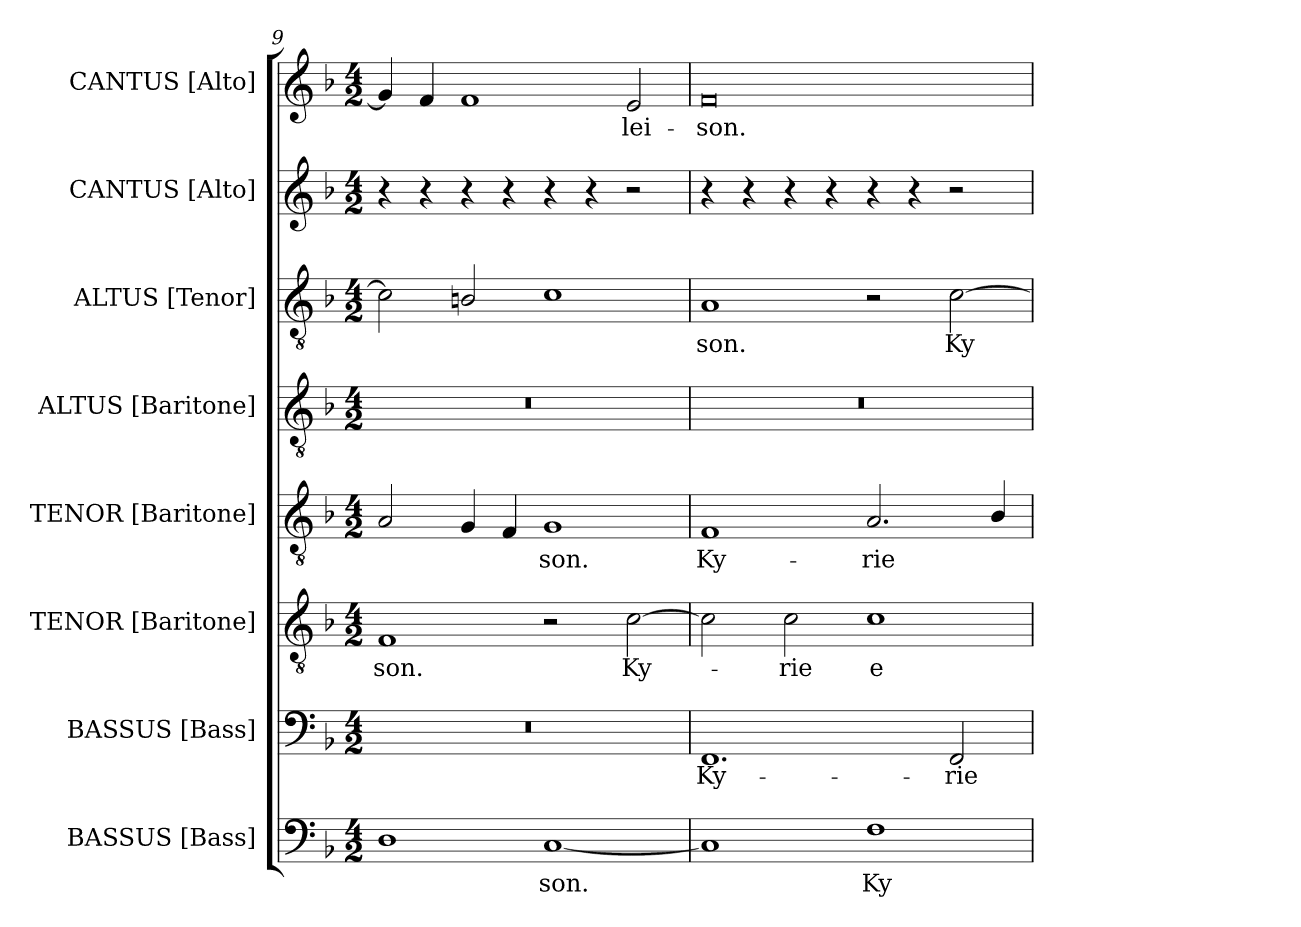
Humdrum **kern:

**kern	**text	**kern	**text	**kern	**text	**kern	**text	**kern	**kern	**text	**kern	**kern	**text
*part8	*part8	*part7	*part7	*part6	*part6	*part5	*part5	*part4	*part3	*part3	*part2	*part1	*part1
*staff8	*staff8	*staff7	*staff7	*staff6	*staff6	*staff5	*staff5	*staff4	*staff3	*staff3	*staff2	*staff1	*staff1
*I"BASSUS [Bass]	*	*I"BASSUS [Bass]	*	*I"TENOR [Baritone]	*	*I"TENOR [Baritone]	*	*I"ALTUS [Baritone]	*I"ALTUS [Tenor]	*	*I"CANTUS [Alto]	*I"CANTUS [Alto]	*
*I'B.	*	*I'B.	*	*I'Bar.	*	*I'Bar.	*	*I'Bar.	*I'T.	*	*I'A.	*I'A.	*
*clefF4	*	*clefF4	*	*clefGv2	*	*clefGv2	*	*clefGv2	*clefGv2	*	*clefG2	*clefG2	*
*	*	*	*	*ITrd7c12	*	*ITrd7c12	*	*ITrd7c12	*ITrd7c12	*	*	*	*
*k[b-]	*	*k[b-]	*	*k[b-]	*	*k[b-]	*	*k[b-]	*k[b-]	*	*k[b-]	*k[b-]	*
*F:	*	*F:	*	*F:	*	*F:	*	*F:	*F:	*	*F:	*F:	*
*M4/2	*	*M4/2	*	*M4/2	*	*M4/2	*	*M4/2	*M4/2	*	*M4/2	*M4/2	*
=9	=9	=9	=9	=9	=9	=9	=9	=9	=9	=9	=9	=9	=9
!	!	!LO:N:vis=1	!	!	!	!	!	!	!	!	!	!	!
!	!	!	!	!	!LO:LY:b:color=#000000	!	!	!LO:N:vis=1	!	!	!	!	!
1Di	.	0r	.	1FFi	-son.	2AAi/	.	0r	2Ci\]	.	4r	4gi/]	.
.	.	.	.	.	.	.	.	.	.	.	4r	4fi/	.
.	.	.	.	.	.	4GGi/	.	.	2BBni/	.	4r	1fi	.
.	.	.	.	.	.	4FFi/	.	.	.	.	4r	.	.
!	!LO:LY:b:color=#000000	!	!	!	!	!	!	!	!	!	!	!	!
!	!	!	!	!	!	!	!LO:LY:b:color=#000000	!	!	!	!	!	!
[1Ci	-son.	.	.	2r	.	1GGi	-son.	.	1Ci	.	4r	.	.
.	.	.	.	.	.	.	.	.	.	.	4r	.	.
!	!	!	!	!	!LO:LY:b:color=#000000	!	!	!	!	!	!	!	!
!	!	!	!	!	!	!	!	!	!	!	!	!	!LO:LY:b:color=#000000
.	.	.	.	[2Ci\	Ky-	.	.	.	.	.	2r	2ei/	-lei-
=10	=10	=10	=10	=10	=10	=10	=10	=10	=10	=10	=10	=10	=10
!	!	!	!LO:LY:b:color=#000000	!	!	!	!	!	!	!	!	!	!
!	!	!	!	!	!	!	!LO:LY:b:color=#000000	!LO:N:vis=1	!	!	!	!	!
!	!	!	!	!	!	!	!	!	!	!LO:LY:b:color=#000000	!	!	!
!	!	!	!	!	!	!	!	!	!	!	!	!	!LO:LY:b:color=#000000
1Ci]	.	1.FFi	Ky-	2Ci\]	.	1FFi	Ky-	0r	1AAi	-son.	4r	0fi	-son.
.	.	.	.	.	.	.	.	.	.	.	4r	.	.
!	!	!	!	!	!LO:LY:b:color=#000000	!	!	!	!	!	!	!	!
.	.	.	.	2Ci\	-rie	.	.	.	.	.	4r	.	.
.	.	.	.	.	.	.	.	.	.	.	4r	.	.
!	!LO:LY:b:color=#000000	!	!	!	!	!	!	!	!	!	!	!	!
!	!	!	!	!	!LO:LY:b:color=#000000	!	!	!	!	!	!	!	!
!	!	!	!	!	!	!	!LO:LY:b:color=#000000	!	!	!	!	!	!
1Fi	Ky-	.	.	1Ci	e-	2.AAi/	-rie	.	2r	.	4r	.	.
.	.	.	.	.	.	.	.	.	.	.	4r	.	.
!	!	!	!LO:LY:b:color=#000000	!	!	!	!	!	!	!	!	!	!
!	!	!	!	!	!	!	!	!	!	!LO:LY:b:color=#000000	!	!	!
.	.	2FFi/	-rie	.	.	.	.	.	[2Ci\	Ky-	2r	.	.
.	.	.	.	.	.	4BB-i/	.	.	.	.	.	.	.
=	=	=	=	=	=	=	=	=	=	=	=	=	=
*-	*-	*-	*-	*-	*-	*-	*-	*-	*-	*-	*-	*-	*-
